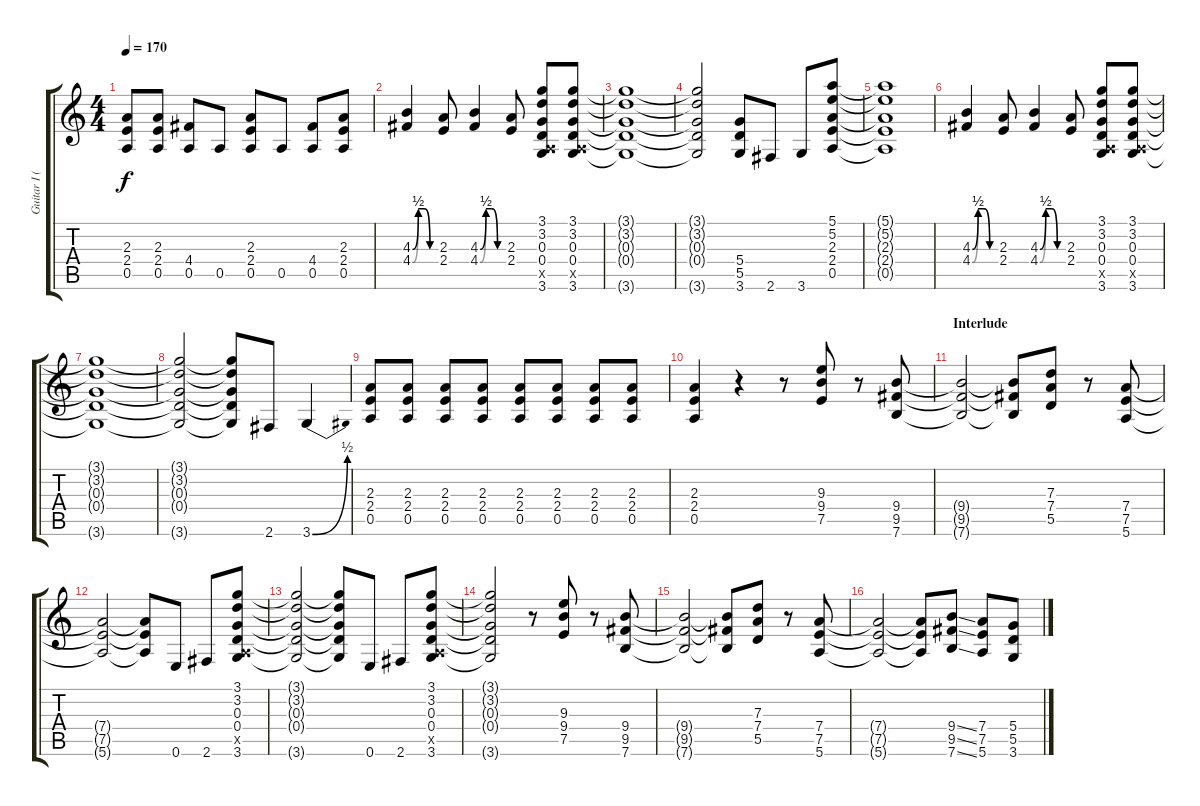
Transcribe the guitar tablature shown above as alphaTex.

\track ("Guitar I (Izzy)" "Guitar I (") {instrument distortionguitar}
\staff {score tabs}
\tuning (E4 B3 G3 D3 A2 E2) {hide}
\ts (4 4)
\tempo 170
\clef g2
\ks c
(2.3{t} 2.4{t} 0.5{t}).8{dy f} (2.3 2.4 0.5).8 (4.4 0.5).8 0.5.8 (2.3 2.4 0.5).8 0.5.8 (4.4 0.5).8 (2.3 2.4 0.5).8 |
(4.3{be (custom 0 0 15 2 30 2 45 0 60 0)} 4.4{be (custom 0 0 15 2 30 2 45 0 60 0)}).4 (2.3 2.4).8 (4.3{be (custom 0 0 15 2 30 2 45 0 60 0)} 4.4{be (custom 0 0 15 2 30 2 45 0 60 0)}).4 (2.3 2.4).8 (3.1 3.2 0.3 0.4 0.5{x} 3.6).8 (3.1 3.2 0.3 0.4 0.5{x} 3.6).8 |
(3.1{t} 3.2{t} 0.3{t} 0.4{t} 3.6{t}).1 |
(3.1{t} 3.2{t} 0.3{t} 0.4{t} 3.6{t}).2 (5.4 5.5 3.6).8 2.6.8 3.6.8 (5.1 5.2 2.3 2.4 0.5).8 |
(5.1{t} 5.2{t} 2.3{t} 2.4{t} 0.5{t}).1 |
(4.3{be (custom 0 0 15 2 30 2 45 0 60 0)} 4.4{be (custom 0 0 15 2 30 2 45 0 60 0)}).4 (2.3 2.4).8 (4.3{be (custom 0 0 15 2 30 2 45 0 60 0)} 4.4{be (custom 0 0 15 2 30 2 45 0 60 0)}).4 (2.3 2.4).8 (3.1 3.2 0.3 0.4 0.5{x} 3.6).8 (3.1 3.2 0.3 0.4 0.5{x} 3.6).8 |
(3.1{t} 3.2{t} 0.3{t} 0.4{t} 3.6{t}).1 |
(3.1{t} 3.2{t} 0.3{t} 0.4{t} 3.6{t}).2 (3.1{t} 3.2{t} 0.3{t} 0.4{t} 3.6{t}).8 2.6.8 3.6{be (bend 0 0 60 2)}.4 |
(2.3 2.4 0.5).8 (2.3 2.4 0.5).8 (2.3 2.4 0.5).8 (2.3 2.4 0.5).8 (2.3 2.4 0.5).8 (2.3 2.4 0.5).8 (2.3 2.4 0.5).8 (2.3 2.4 0.5).8 |
(2.3 2.4 0.5).4 r.4 r.8 (9.3 9.4 7.5).8 r.8 (9.4 9.5 7.6).8 |
\section ("" "Interlude")
(9.4{t} 9.5{t} 7.6{t}).2 (9.4{t} 9.5{t} 7.6{t}).8 (7.3 7.4 5.5).8 r.8 (7.4 7.5 5.6).8 |
(7.4{t} 7.5{t} 5.6{t}).2 (7.4{t} 7.5{t} 5.6{t}).8 0.6.8 2.6.8 (3.1 3.2 0.3 0.4 0.5{x} 3.6).8 |
(3.1{t} 3.2{t} 0.3{t} 0.4{t} 3.6{t}).2 (3.1{t} 3.2{t} 0.3{t} 0.4{t} 3.6{t}).8 0.6.8 2.6.8 (3.1 3.2 0.3 0.4 0.5{x} 3.6).8 |
(3.1{t} 3.2{t} 0.3{t} 0.4{t} 3.6{t}).2 r.8 (9.3 9.4 7.5).8 r.8 (9.4 9.5 7.6).8 |
(9.4{t} 9.5{t} 7.6{t}).2 (9.4{t} 9.5{t} 7.6{t}).8 (7.3 7.4 5.5).8 r.8 (7.4 7.5 5.6).8 |
(7.4{t} 7.5{t} 5.6{t}).2 (7.4{t} 7.5{t} 5.6{t}).8 (9.4{ss} 9.5{ss} 7.6{ss}).8 (7.4 7.5 5.6).8 (5.4 5.5 3.6).8
